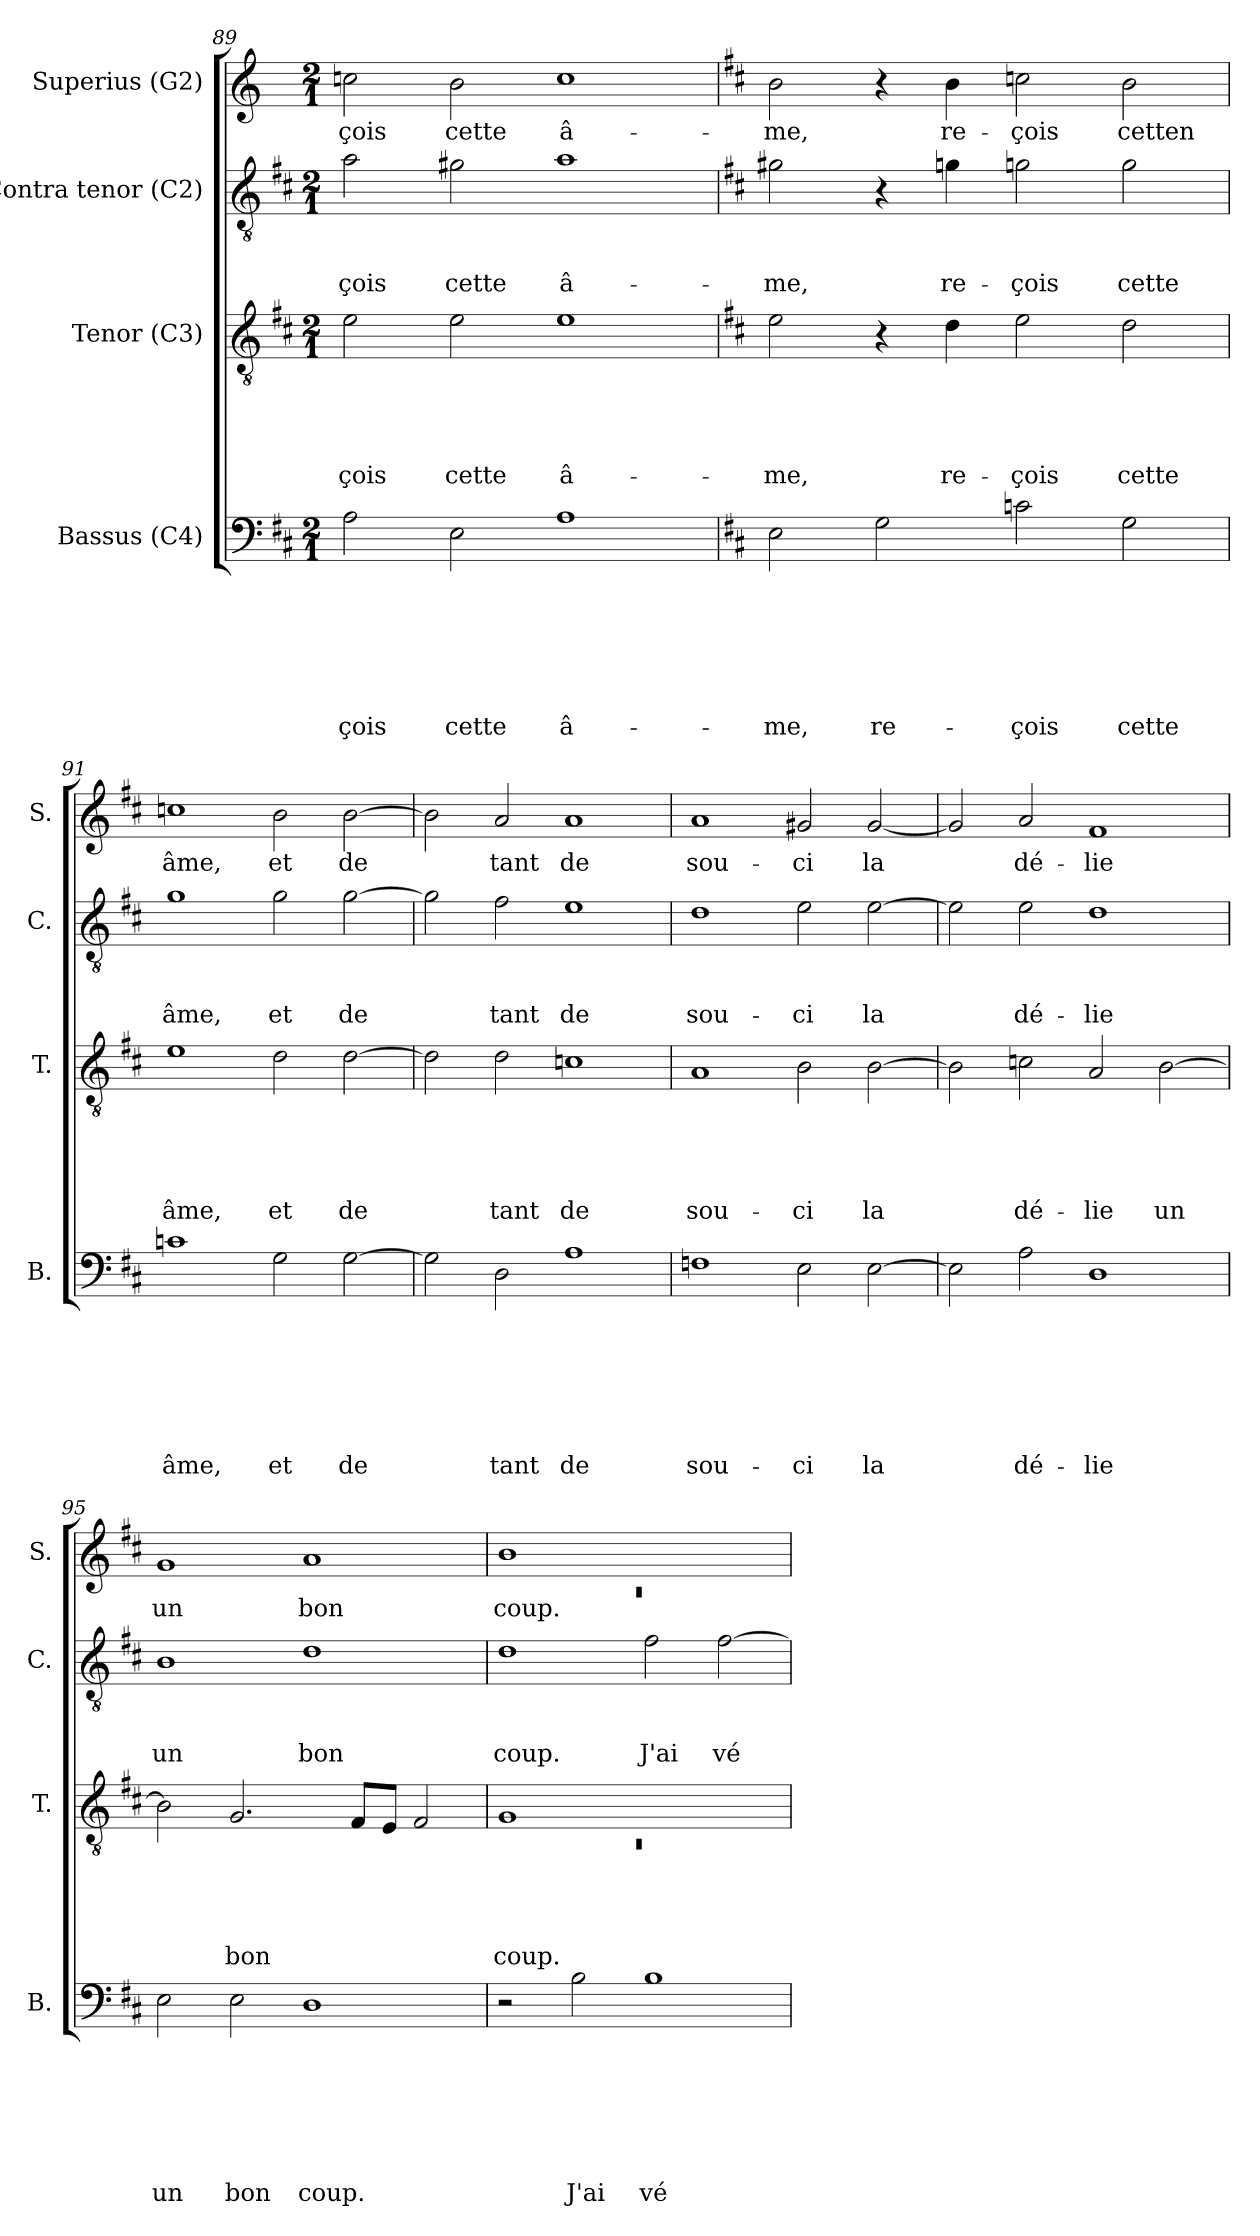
**kern	**text	**text	**text	**text	**text	**text	**text	**kern	**text	**text	**text	**text	**text	**kern	**text	**text	**text	**kern	**text
*part4	*part4	*part4	*part4	*part4	*part4	*part4	*part4	*part3	*part3	*part3	*part3	*part3	*part3	*part2	*part2	*part2	*part2	*part1	*part1
*staff4	*staff4	*staff4	*staff4	*staff4	*staff4	*staff4	*staff4	*staff3	*staff3	*staff3	*staff3	*staff3	*staff3	*staff2	*staff2	*staff2	*staff2	*staff1	*staff1
*I"Bassus (C4)	*	*	*	*	*	*	*	*I"Tenor (C3)	*	*	*	*	*	*I"Contra tenor (C2)	*	*	*	*I"Superius (G2)	*
*I'B.	*	*	*	*	*	*	*	*I'T.	*	*	*	*	*	*I'C.	*	*	*	*I'S.	*
*clefF4	*	*	*	*	*	*	*	*clefGv2	*	*	*	*	*	*clefGv2	*	*	*	*clefG2	*
*k[f#c#]	*	*	*	*	*	*	*	*k[f#c#]	*	*	*	*	*	*k[f#c#]	*	*	*	*k[]	*
*D:	*	*	*	*	*	*	*	*D:	*	*	*	*	*	*D:	*	*	*	*C:	*
*M2/1	*	*	*	*	*	*	*	*M2/1	*	*	*	*	*	*M2/1	*	*	*	*M2/1	*
=89	=89	=89	=89	=89	=89	=89	=89	=89	=89	=89	=89	=89	=89	=89	=89	=89	=89	=89	=89
!	!	!	!	!	!	!	!LO:LY:b	!	!	!	!	!	!LO:LY:b	!	!	!	!LO:LY:b	!	!LO:LY:b
2A\	.	.	.	.	.	.	-çois	2e\	.	.	.	.	-çois	2a\	.	.	-çois	2ccn\	-çois
!	!	!	!	!	!	!	!LO:LY:b	!	!	!	!	!	!LO:LY:b	!	!	!	!LO:LY:b	!	!LO:LY:b
2E\	.	.	.	.	.	.	cette	2e\	.	.	.	.	cette	2g#X\	.	.	cette	2b\	cette
!	!	!	!	!	!	!	!LO:LY:b:rj	!	!	!	!	!	!LO:LY:b:rj	!	!	!	!LO:LY:b:rj	!	!LO:LY:b:rj
1A	.	.	.	.	.	.	â-	1e	.	.	.	.	â-	1a	.	.	â-	1cc	â-
!!LO:LB:g=z
=90	=90	=90	=90	=90	=90	=90	=90	=90	=90	=90	=90	=90	=90	=90	=90	=90	=90	=90	=90
*	*	*	*	*	*	*	*	*	*	*	*	*	*	*	*	*	*	*k[f#c#]	*
*	*	*	*	*	*	*	*	*	*	*	*	*	*	*	*	*	*	*D:	*
!	!	!	!	!	!	!	!LO:LY:b	!	!	!	!	!	!LO:LY:b	!	!	!	!LO:LY:b	!	!LO:LY:b
2E\	.	.	.	.	.	.	-me,	2e\	.	.	.	.	-me,	2g#X\	.	.	-me,	2b\	-me,
!	!	!	!	!	!	!	!LO:LY:b	!	!	!	!	!	!	!	!	!	!	!	!
2G\	.	.	.	.	.	.	re-	4r	.	.	.	.	.	4r	.	.	.	4r	.
!	!	!	!	!	!	!	!	!	!	!	!	!	!LO:LY:b	!	!	!	!LO:LY:b	!	!LO:LY:b
.	.	.	.	.	.	.	.	4d\	.	.	.	.	re-	4g\	.	.	re-	4b\	re-
!	!	!	!	!	!	!	!LO:LY:b	!	!	!	!	!	!LO:LY:b	!	!	!	!LO:LY:b	!	!LO:LY:b
2cn\	.	.	.	.	.	.	-çois	2e\	.	.	.	.	-çois	2gn\	.	.	-çois	2ccn\	-çois
!	!	!	!	!	!	!	!LO:LY:b	!	!	!	!	!	!LO:LY:b	!	!	!	!LO:LY:b	!	!LO:LY:b:rj
2G\	.	.	.	.	.	.	cette	2d\	.	.	.	.	cette	2g\	.	.	cette	2b\	cetten
=91	=91	=91	=91	=91	=91	=91	=91	=91	=91	=91	=91	=91	=91	=91	=91	=91	=91	=91	=91
!	!	!	!	!	!	!	!LO:LY:b	!	!	!	!	!	!LO:LY:b	!	!	!	!LO:LY:b	!	!LO:LY:b
1cn	.	.	.	.	.	.	âme,	1e	.	.	.	.	âme,	1g	.	.	âme,	1ccn	âme,
!	!	!	!	!	!	!	!LO:LY:b	!	!	!	!	!	!LO:LY:b	!	!	!	!LO:LY:b	!	!LO:LY:b
2G\	.	.	.	.	.	.	et	2d\	.	.	.	.	et	2g\	.	.	et	2b\	et
!	!	!	!	!	!	!	!LO:LY:b	!	!	!	!	!	!LO:LY:b	!	!	!	!LO:LY:b	!	!LO:LY:b
[>2G\	.	.	.	.	.	.	de	[>2d\	.	.	.	.	de	[>2g\	.	.	de	[>2b\	de
=92	=92	=92	=92	=92	=92	=92	=92	=92	=92	=92	=92	=92	=92	=92	=92	=92	=92	=92	=92
2G\]	.	.	.	.	.	.	.	2d\]	.	.	.	.	.	2g\]	.	.	.	2b\]	.
!	!	!	!	!	!	!	!LO:LY:b	!	!	!	!	!	!LO:LY:b	!	!	!	!LO:LY:b	!	!LO:LY:b
2D\	.	.	.	.	.	.	tant	2d\	.	.	.	.	tant	2f#\	.	.	tant	2a/	tant
!	!	!	!	!	!	!	!LO:LY:b	!	!	!	!	!	!LO:LY:b	!	!	!	!LO:LY:b	!	!LO:LY:b
1A	.	.	.	.	.	.	de	1cn	.	.	.	.	de	1e	.	.	de	1a	de
=93	=93	=93	=93	=93	=93	=93	=93	=93	=93	=93	=93	=93	=93	=93	=93	=93	=93	=93	=93
!	!	!	!	!	!	!	!LO:LY:b	!	!	!	!	!	!LO:LY:b	!	!	!	!LO:LY:b	!	!LO:LY:b
1Fn	.	.	.	.	.	.	sou-	1A	.	.	.	.	sou-	1d	.	.	sou-	1a	sou-
!	!	!	!	!	!	!	!LO:LY:b	!	!	!	!	!	!LO:LY:b	!	!	!	!LO:LY:b	!	!LO:LY:b
2E\	.	.	.	.	.	.	-ci	2B\	.	.	.	.	-ci	2e\	.	.	-ci	2g#X/	-ci
!	!	!	!	!	!	!	!LO:LY:b	!	!	!	!	!	!LO:LY:b	!	!	!	!LO:LY:b	!	!LO:LY:b
[>2E\	.	.	.	.	.	.	la	[>2B\	.	.	.	.	la	[>2e\	.	.	la	[<2g#/	la
=94	=94	=94	=94	=94	=94	=94	=94	=94	=94	=94	=94	=94	=94	=94	=94	=94	=94	=94	=94
2E\]	.	.	.	.	.	.	.	2B\]	.	.	.	.	.	2e\]	.	.	.	2g#/]	.
!	!	!	!	!	!	!	!LO:LY:b	!	!	!	!	!	!LO:LY:b	!	!	!	!LO:LY:b	!	!LO:LY:b
2A\	.	.	.	.	.	.	dé-	2cn\	.	.	.	.	dé-	2e\	.	.	dé-	2a/	dé-
!	!	!	!	!	!	!	!LO:LY:b	!	!	!	!	!	!LO:LY:b	!	!	!	!LO:LY:b	!	!LO:LY:b
1D	.	.	.	.	.	.	-lie	2A/	.	.	.	.	-lie	1d	.	.	-lie	1f#	-lie
!	!	!	!	!	!	!	!	!	!	!	!	!	!LO:LY:b	!	!	!	!	!	!
.	.	.	.	.	.	.	.	[<2B\	.	.	.	.	un	.	.	.	.	.	.
!!LO:LB:g=z
=95	=95	=95	=95	=95	=95	=95	=95	=95	=95	=95	=95	=95	=95	=95	=95	=95	=95	=95	=95
!	!	!	!	!	!	!	!LO:LY:b	!	!	!	!	!	!	!	!	!	!LO:LY:b	!	!LO:LY:b
2E\	.	.	.	.	.	.	un	2B\]	.	.	.	.	.	1B	.	.	un	1g	un
!	!	!	!	!	!	!	!LO:LY:b	!	!	!	!	!	!LO:LY:b	!	!	!	!	!	!
2E\	.	.	.	.	.	.	bon	2.G/	.	.	.	.	bon	.	.	.	.	.	.
!	!	!	!	!	!	!	!LO:LY:b	!	!	!	!	!	!	!	!	!	!LO:LY:b	!	!LO:LY:b
1D	.	.	.	.	.	.	coup.	.	.	.	.	.	.	1d	.	.	bon	1a	bon
.	.	.	.	.	.	.	.	8F#/L	.	.	.	.	.	.	.	.	.	.	.
.	.	.	.	.	.	.	.	8E/J	.	.	.	.	.	.	.	.	.	.	.
.	.	.	.	.	.	.	.	2F#/	.	.	.	.	.	.	.	.	.	.	.
=96	=96	=96	=96	=96	=96	=96	=96	=96	=96	=96	=96	=96	=96	=96	=96	=96	=96	=96	=96
*	*	*	*	*	*	*	*	*^	*	*	*	*	*	*	*	*	*	*^	*
!	!	!	!	!	!	!	!	!	!LO:N:vis=1	!	!	!	!	!LO:LY:b	!	!	!	!LO:LY:b	!	!LO:N:vis=1	!LO:LY:b
2r	.	.	.	.	.	.	.	1G	0rC	.	.	.	.	coup.	1d	.	.	coup.	1b	0rc	coup.
!	!	!	!	!	!	!	!LO:LY:b	!	!	!	!	!	!	!	!	!	!	!	!	!	!
2B\	.	.	.	.	.	.	J'ai	.	.	.	.	.	.	.	.	.	.	.	.	.	.
!	!	!	!	!	!	!	!LO:LY:b	!	!	!	!	!	!	!	!	!	!	!LO:LY:b	!	!	!
1B	.	.	.	.	.	.	vé-	1ryy	.	.	.	.	.	.	2f#\	.	.	J'ai	1ryy	.	.
!	!	!	!	!	!	!	!	!	!	!	!	!	!	!	!	!	!	!LO:LY:b	!	!	!
.	.	.	.	.	.	.	.	.	.	.	.	.	.	.	[>2f#\	.	.	vé-	.	.	.
*	*	*	*	*	*	*	*	*v	*v	*	*	*	*	*	*	*	*	*	*v	*v	*
=	=	=	=	=	=	=	=	=	=	=	=	=	=	=	=	=	=	=	=
*-	*-	*-	*-	*-	*-	*-	*-	*-	*-	*-	*-	*-	*-	*-	*-	*-	*-	*-	*-
